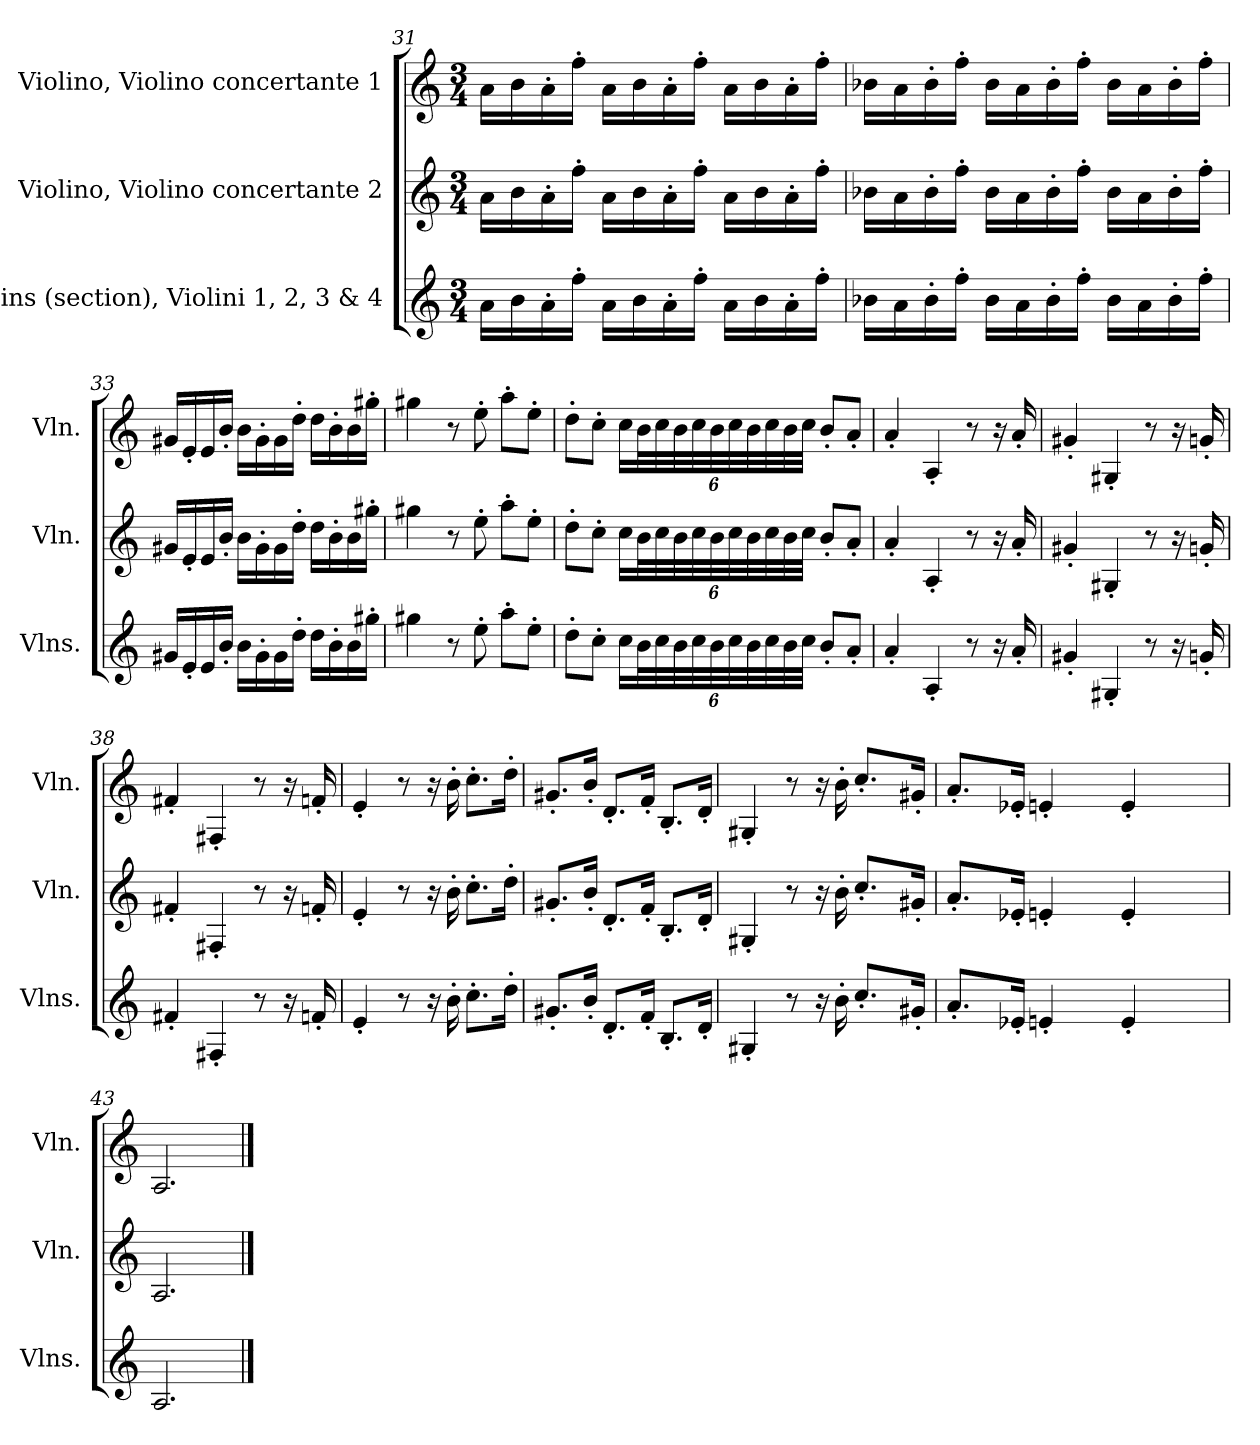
**kern	**kern	**kern
*part3	*part2	*part1
*staff3	*staff2	*staff1
*I"Violins (section), Violini 1, 2, 3 &amp; 4	*I"Violino, Violino concertante 2	*I"Violino, Violino concertante 1
*I'Vlns.	*I'Vln.	*I'Vln.
!!LO:PB:g=z
*clefG2	*clefG2	*clefG2
*k[]	*k[]	*k[]
*M3/4	*M3/4	*M3/4
=31	=31	=31
16a\LL	16a\LL	16a\LL
16b\	16b\	16b\
16a'\	16a'\	16a'\
16ff'\JJ	16ff'\JJ	16ff'\JJ
16a\LL	16a\LL	16a\LL
16b\	16b\	16b\
16a'\	16a'\	16a'\
16ff'\JJ	16ff'\JJ	16ff'\JJ
16a\LL	16a\LL	16a\LL
16b\	16b\	16b\
16a'\	16a'\	16a'\
16ff'\JJ	16ff'\JJ	16ff'\JJ
=32	=32	=32
16b-X\LL	16b-X\LL	16b-X\LL
16a\	16a\	16a\
16b-'\	16b-'\	16b-'\
16ff'\JJ	16ff'\JJ	16ff'\JJ
16b-\LL	16b-\LL	16b-\LL
16a\	16a\	16a\
16b-'\	16b-'\	16b-'\
16ff'\JJ	16ff'\JJ	16ff'\JJ
16b-\LL	16b-\LL	16b-\LL
16a\	16a\	16a\
16b-'\	16b-'\	16b-'\
16ff'\JJ	16ff'\JJ	16ff'\JJ
=33	=33	=33
16g#X/LL	16g#X/LL	16g#X/LL
16e'/	16e'/	16e'/
16e/	16e/	16e/
16b'/JJ	16b'/JJ	16b'/JJ
16b\LL	16b\LL	16b\LL
16g#'\	16g#'\	16g#'\
16g#\	16g#\	16g#\
16dd'\JJ	16dd'\JJ	16dd'\JJ
16dd\LL	16dd\LL	16dd\LL
16b'\	16b'\	16b'\
16b\	16b\	16b\
16gg#X'\JJ	16gg#X'\JJ	16gg#X'\JJ
=34	=34	=34
4gg#X\	4gg#X\	4gg#X\
8r	8r	8r
8ee'\	8ee'\	8ee'\
8aa'\L	8aa'\L	8aa'\L
8ee'\J	8ee'\J	8ee'\J
!!LO:LB:g=z
=35	=35	=35
8dd'\L	8dd'\L	8dd'\L
8cc'\J	8cc'\J	8cc'\J
24cc\LL	24cc\LL	24cc\LL
48b\L	48b\L	48b\L
*Xbrackettup	*Xbrackettup	*Xbrackettup
48cc\	48cc\	48cc\
48b\	48b\	48b\
48cc\	48cc\	48cc\
48b\	48b\	48b\
48cc\	48cc\	48cc\
48b\	48b\	48b\
48cc\	48cc\	48cc\
48b\	48b\	48b\
48cc\JJJ	48cc\JJJ	48cc\JJJ
8b'/L	8b'/L	8b'/L
8a'/J	8a'/J	8a'/J
=36	=36	=36
4a'/	4a'/	4a'/
4A'/	4A'/	4A'/
8r	8r	8r
16r	16r	16r
16a'/	16a'/	16a'/
=37	=37	=37
4g#X'/	4g#X'/	4g#X'/
4G#X'/	4G#X'/	4G#X'/
8r	8r	8r
16r	16r	16r
16gn'/	16gn'/	16gn'/
!!LO:LB:g=z
=38	=38	=38
4f#X'/	4f#X'/	4f#X'/
4F#X'/	4F#X'/	4F#X'/
8r	8r	8r
16r	16r	16r
16fn'/	16fn'/	16fn'/
=39	=39	=39
4e'/	4e'/	4e'/
8r	8r	8r
16r	16r	16r
16b'\	16b'\	16b'\
8.cc'\L	8.cc'\L	8.cc'\L
16dd'\Jk	16dd'\Jk	16dd'\Jk
=40	=40	=40
8.g#X'/L	8.g#X'/L	8.g#X'/L
16b'/Jk	16b'/Jk	16b'/Jk
8.d'/L	8.d'/L	8.d'/L
16f'/Jk	16f'/Jk	16f'/Jk
8.B'/L	8.B'/L	8.B'/L
16d'/Jk	16d'/Jk	16d'/Jk
=41	=41	=41
*	*	*^
*	*	*	*^
*	*	*	*	*^
4G#X'/	4G#X'/	4G#X'/	3..ryy	3%2ryy	3%2ryy
8r	8r	8r	.	.	.
16r	16r	16r	.	.	.
16b'\	16b'\	16b'\	.	.	.
8.cc'/L	8.cc'/L	8.cc'/L	.	.	.
*	*	*MM59	*	*	*
.	.	.	6ryy	.	.
*	*	*MM58	*	*	*
.	.	.	.	12ryy	24.ryy
16g#X'/Jk	16g#X'/Jk	16g#X'/Jk	.	.	.
*	*	*MM57	*	*	*
.	.	.	.	.	48ryy
=42	=42	=42	=42	=42	=42
*	*	*^	*^	*^	*^
*	*	*	*	*	*	*^	*	*	*
8.a'/L	8.a'/L	8.a'/L	16ryy	8ryy	6ryy	6..ryy	3ryy	4..ryy	3ryy	3ryy
*	*	*MM56	*	*	*	*	*	*	*	*
.	.	.	2ryy	.	.	.	.	.	.	.
*	*	*MM55	*	*	*	*	*	*	*	*
.	.	.	.	2ryy	.	.	.	.	.	.
.	.	.	.	.	24ryy	.	.	.	.	.
16e-X'/Jk	16e-X'/Jk	16e-X'/Jk	.	.	.	.	.	.	.	.
*	*	*MM54	*	*	*	*	*	*	*	*
.	.	.	.	.	3ryy	.	.	.	.	.
4en'/	4en'/	4en'/	.	.	.	.	.	.	.	.
*	*	*MM53	*	*	*	*	*	*	*	*
.	.	.	.	.	.	3ryy	.	.	.	.
.	.	.	.	.	.	.	48ryy	.	6ryy	6...ryy
*	*	*MM52	*	*	*	*	*	*	*	*
.	.	.	.	.	.	.	3ryy	.	.	.
*	*	*MM51	*	*	*	*	*	*	*	*
.	.	.	.	.	.	.	.	4ryy	.	.
*	*	*MM50	*	*	*	*	*	*	*	*
4e'/	4e'/	4e'/	.	.	.	.	.	.	12ryy	.
*	*	*MM46	*	*	*	*	*	*	*	*
.	.	.	.	.	6ryy	.	.	.	.	.
*	*	*MM45	*	*	*	*	*	*	*	*
.	.	.	8.ryy	.	.	.	.	.	.	.
.	.	.	.	.	.	.	.	.	48ryy	.
*	*	*MM44	*	*	*	*	*	*	*	*
.	.	.	.	.	.	.	.	.	12..ryy	.
.	.	.	.	8ryy	.	12.ryy	.	.	.	.
*	*	*MM43	*	*	*	*	*	*	*	*
.	.	.	.	.	.	.	.	.	.	12ryy
*	*	*MM42	*	*	*	*	*	*	*	*
.	.	.	.	.	.	.	24.ryy	16ryy	.	.
.	.	.	.	.	24ryy	.	.	.	.	.
*	*	*MM41	*	*	*	*	*	*	*	*
.	.	.	.	.	.	.	.	.	.	48ryy
*	*	*v	*v	*v	*v	*v	*v	*v	*v	*v
!!LO:PB:g=z
=43	=43	=43
*	*	*MM60
2.A/	2.A/	2.A/
==	==	==
*-	*-	*-
